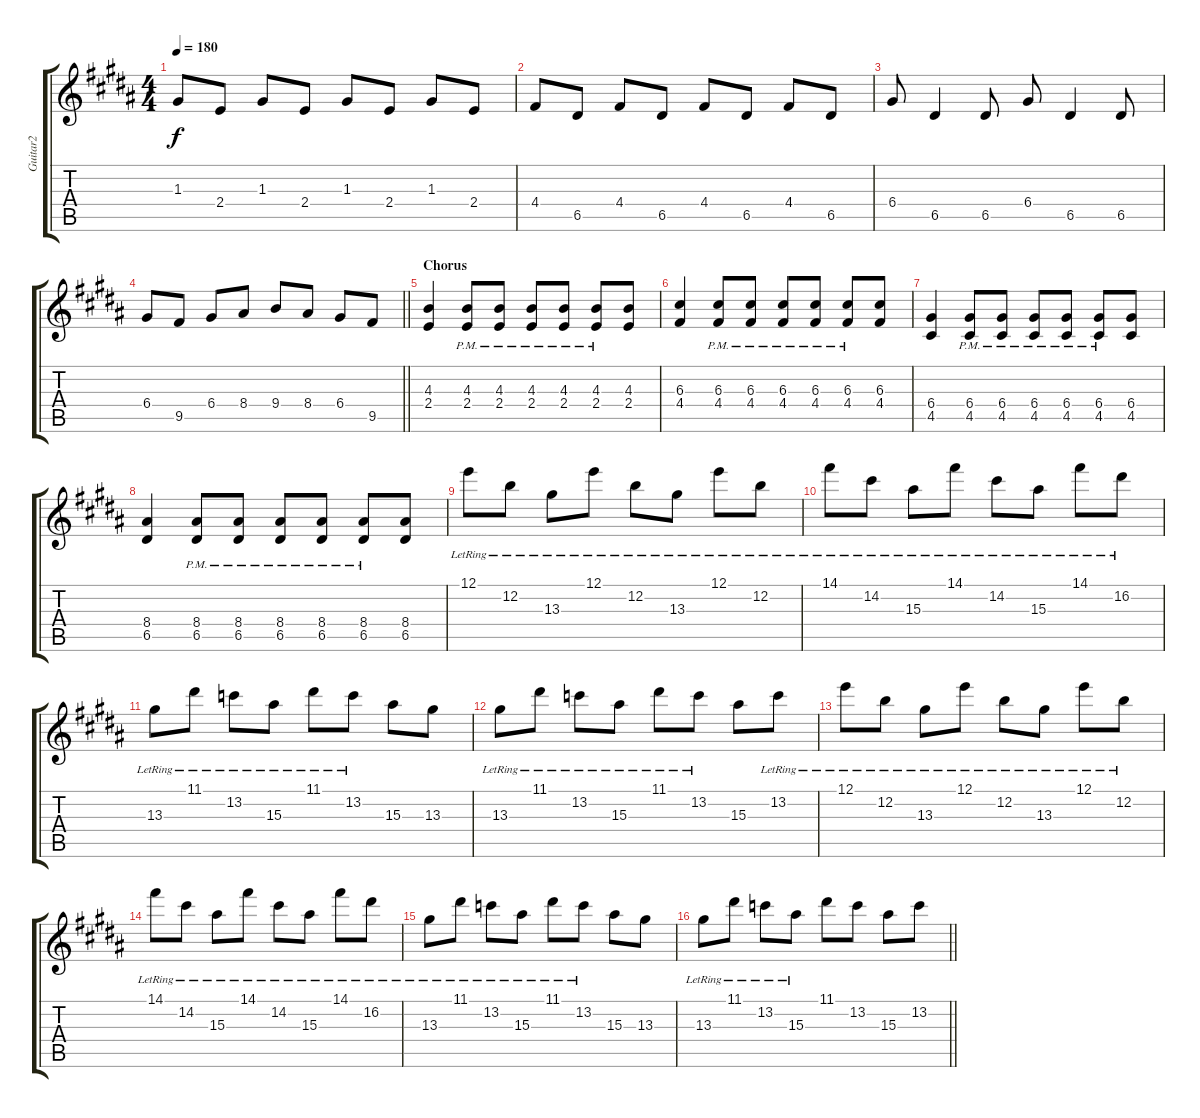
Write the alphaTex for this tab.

\track ("Guitar2" "Guitar2") {instrument overdrivenguitar}
\staff {score tabs}
\tuning (E4 B3 G3 D3 A2 E2) {hide}
\ts (4 4)
\tempo 180
\clef g2
\ks g#minor
1.3.8{dy f} 2.4.8 1.3.8 2.4.8 1.3.8 2.4.8 1.3.8 2.4.8 |
4.4.8 6.5.8 4.4.8 6.5.8 4.4.8 6.5.8 4.4.8 6.5.8 |
6.4.8 6.5.4 6.5.8 6.4.8 6.5.4 6.5.8 |
\barLineRight lightlight
6.4.8 9.5.8 6.4.8 8.4.8 9.4.8 8.4.8 6.4.8 9.5.8 |
\section ("" "Chorus")
(4.3 2.4).4 (4.3{pm} 2.4{pm}).8 (4.3{pm} 2.4{pm}).8 (4.3{pm} 2.4{pm}).8 (4.3{pm} 2.4{pm}).8 (4.3{pm} 2.4{pm}).8 (4.3 2.4).8 |
(6.3 4.4).4 (6.3{pm} 4.4{pm}).8 (6.3{pm} 4.4{pm}).8 (6.3{pm} 4.4{pm}).8 (6.3{pm} 4.4{pm}).8 (6.3{pm} 4.4{pm}).8 (6.3 4.4).8 |
(6.4 4.5).4 (6.4{pm} 4.5{pm}).8 (6.4{pm} 4.5{pm}).8 (6.4{pm} 4.5{pm}).8 (6.4{pm} 4.5{pm}).8 (6.4{pm} 4.5{pm}).8 (6.4 4.5).8 |
(8.4 6.5).4 (8.4{pm} 6.5{pm}).8 (8.4{pm} 6.5{pm}).8 (8.4{pm} 6.5{pm}).8 (8.4{pm} 6.5{pm}).8 (8.4{pm} 6.5{pm}).8 (8.4 6.5).8 |
12.1{lr}.8{instrument electricguitarclean} 12.2{lr}.8 13.3{lr}.8 12.1{lr}.8 12.2{lr}.8 13.3{lr}.8 12.1{lr}.8 12.2{lr}.8 |
14.1{lr}.8 14.2{lr}.8 15.3{lr}.8 14.1{lr}.8 14.2{lr}.8 15.3{lr}.8 14.1{lr}.8 16.2{lr}.8 |
13.3{lr}.8 11.1{lr}.8 13.2{lr}.8 15.3{lr}.8 11.1{lr}.8 13.2{lr}.8 15.3.8 13.3.8 |
13.3{lr}.8 11.1{lr}.8 13.2{lr}.8 15.3{lr}.8 11.1{lr}.8 13.2{lr}.8 15.3.8 13.2{lr}.8 |
12.1{lr}.8 12.2{lr}.8 13.3{lr}.8 12.1{lr}.8 12.2{lr}.8 13.3{lr}.8 12.1{lr}.8 12.2{lr}.8 |
14.1{lr}.8 14.2{lr}.8 15.3{lr}.8 14.1{lr}.8 14.2{lr}.8 15.3{lr}.8 14.1{lr}.8 16.2{lr}.8 |
13.3{lr}.8 11.1{lr}.8 13.2{lr}.8 15.3{lr}.8 11.1{lr}.8 13.2{lr}.8 15.3.8 13.3.8 |
\barLineRight lightlight
13.3{lr}.8 11.1{lr}.8 13.2{lr}.8 15.3{lr}.8 11.1.8 13.2.8 15.3.8 13.2.8
